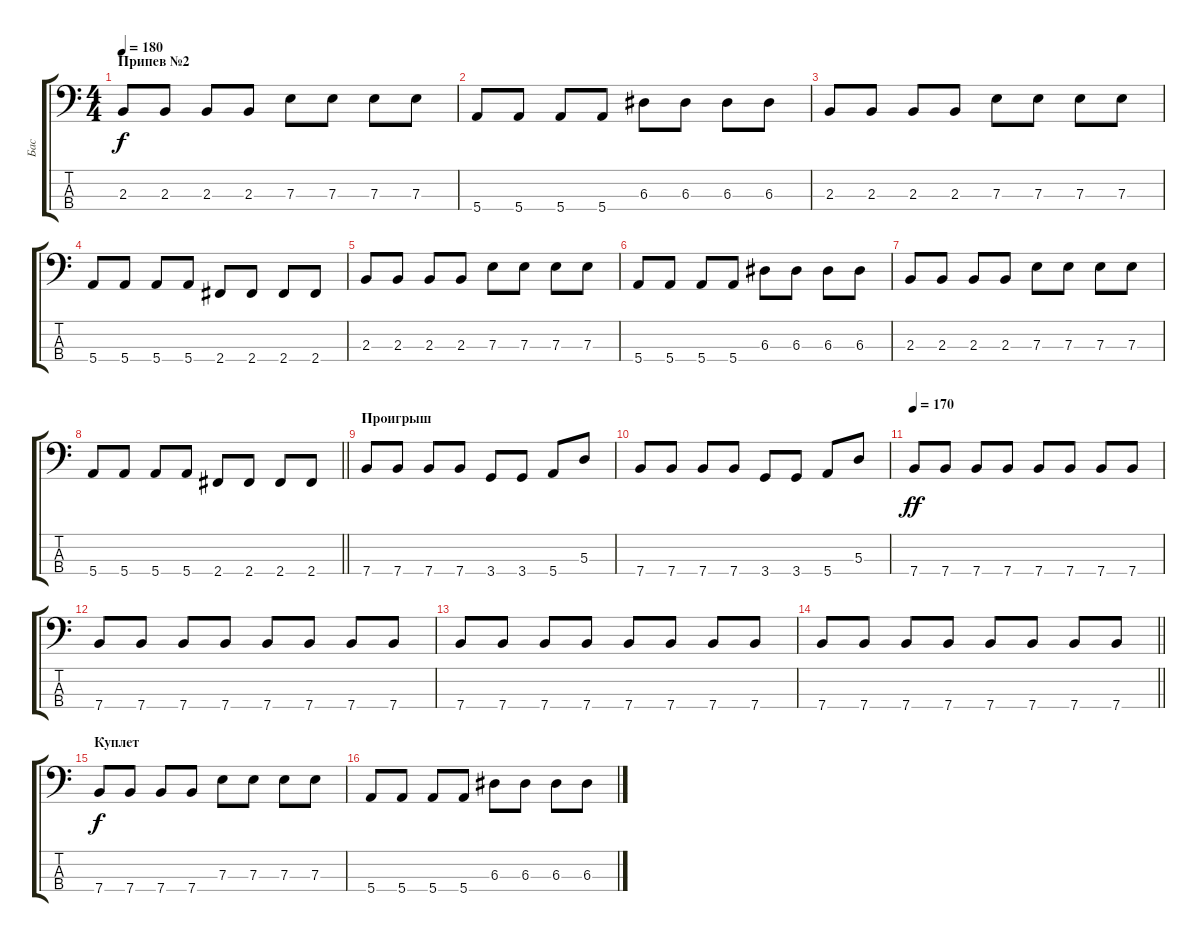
\track ("Бас" "Бас") {instrument electricbassfinger}
\staff {score tabs}
\tuning (G2 D2 A1 E1) {hide}
\ts (4 4)
\section ("" "Припев №2")
\tempo 180
\clef f4
\ks c
2.3.8{dy f} 2.3.8 2.3.8 2.3.8 7.3.8 7.3.8 7.3.8 7.3.8 |
5.4.8 5.4.8 5.4.8 5.4.8 6.3.8 6.3.8 6.3.8 6.3.8 |
2.3.8 2.3.8 2.3.8 2.3.8 7.3.8 7.3.8 7.3.8 7.3.8 |
5.4.8 5.4.8 5.4.8 5.4.8 2.4.8 2.4.8 2.4.8 2.4.8 |
2.3.8 2.3.8 2.3.8 2.3.8 7.3.8 7.3.8 7.3.8 7.3.8 |
5.4.8 5.4.8 5.4.8 5.4.8 6.3.8 6.3.8 6.3.8 6.3.8 |
2.3.8 2.3.8 2.3.8 2.3.8 7.3.8 7.3.8 7.3.8 7.3.8 |
\barLineRight lightlight
5.4.8 5.4.8 5.4.8 5.4.8 2.4.8 2.4.8 2.4.8 2.4.8 |
\section ("" "Проигрыш")
7.4.8 7.4.8 7.4.8 7.4.8 3.4.8 3.4.8 5.4.8 5.3.8 |
7.4.8 7.4.8 7.4.8 7.4.8 3.4.8 3.4.8 5.4.8 5.3.8 |
\tempo 170
7.4.8{dy ff} 7.4.8 7.4.8 7.4.8 7.4.8 7.4.8 7.4.8 7.4.8 |
7.4.8 7.4.8 7.4.8 7.4.8 7.4.8 7.4.8 7.4.8 7.4.8 |
7.4.8 7.4.8 7.4.8 7.4.8 7.4.8 7.4.8 7.4.8 7.4.8 |
\barLineRight lightlight
7.4.8 7.4.8 7.4.8 7.4.8 7.4.8 7.4.8 7.4.8 7.4.8 |
\section ("" "Куплет")
7.4.8{dy f} 7.4.8 7.4.8 7.4.8 7.3.8 7.3.8 7.3.8 7.3.8 |
5.4.8 5.4.8 5.4.8 5.4.8 6.3.8 6.3.8 6.3.8 6.3.8
